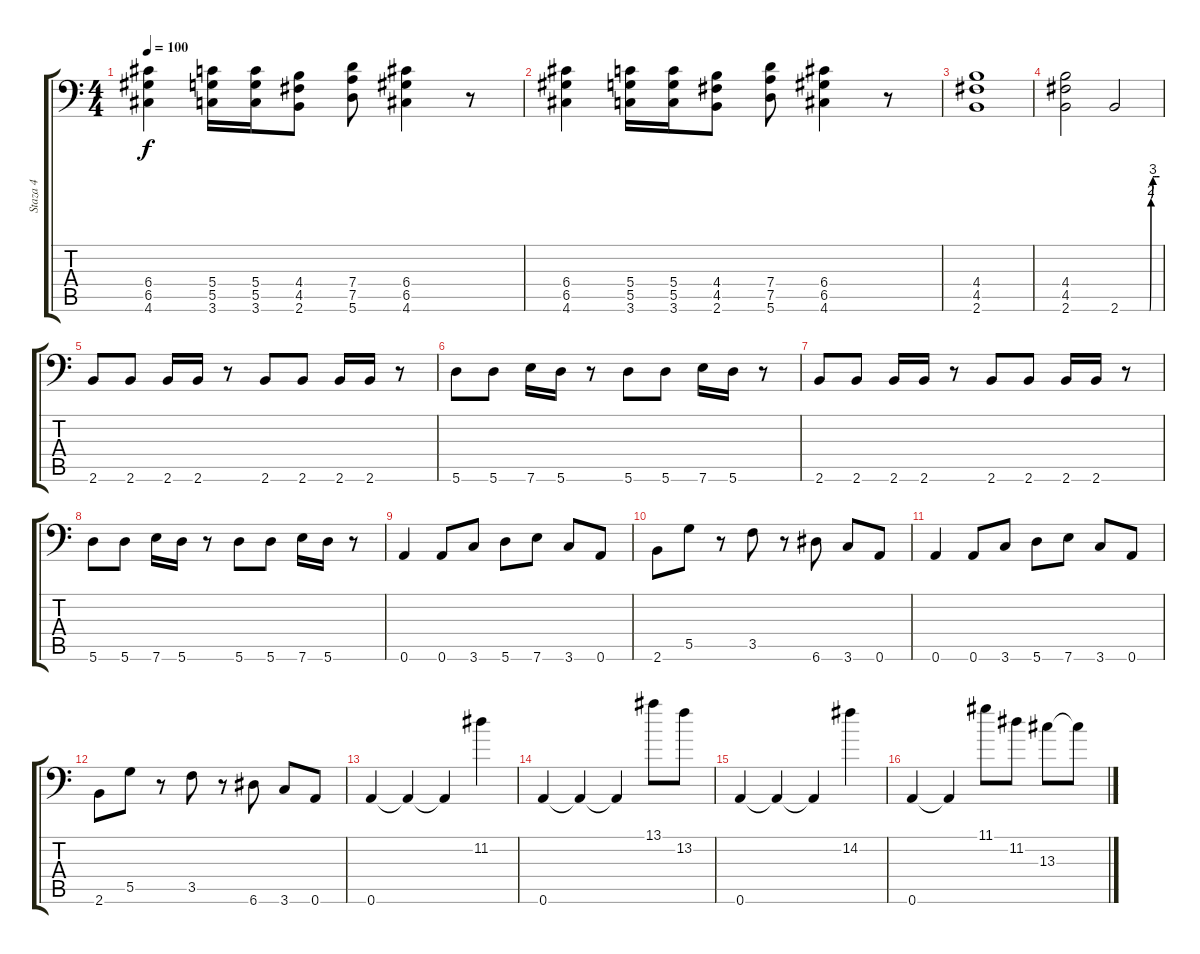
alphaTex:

\track ("Staza 4" "Staza 4") {instrument distortionguitar}
\staff {score tabs}
\tuning (A3 E3 C3 G2 D2 A1) {hide}
\ts (4 4)
\tempo 100
\clef f4
\ks c
(6.4 6.5 4.6).4{dy f} (5.4 5.5 3.6).16 (5.4 5.5 3.6).16 (4.4 4.5 2.6).8 (7.4 7.5 5.6).8 (6.4 6.5 4.6).4 r.8 |
(6.4 6.5 4.6).4 (5.4 5.5 3.6).16 (5.4 5.5 3.6).16 (4.4 4.5 2.6).8 (7.4 7.5 5.6).8 (6.4 6.5 4.6).4 r.8 |
(4.4 4.5 2.6).1 |
(4.4 4.5 2.6).2 2.6{be (custom 0 0 30 0 45 0 47 8 50 12 52 12 55 12 60 12)}.2 |
2.6.8 2.6.8 2.6.16 2.6.16 r.8 2.6.8 2.6.8 2.6.16 2.6.16 r.8 |
5.6.8 5.6.8 7.6.16 5.6.16 r.8 5.6.8 5.6.8 7.6.16 5.6.16 r.8 |
2.6.8 2.6.8 2.6.16 2.6.16 r.8 2.6.8 2.6.8 2.6.16 2.6.16 r.8 |
5.6.8 5.6.8 7.6.16 5.6.16 r.8 5.6.8 5.6.8 7.6.16 5.6.16 r.8 |
0.6.4 0.6.8 3.6.8 5.6.8 7.6.8 3.6.8 0.6.8 |
2.6.8 5.5.8 r.8 3.5.8 r.8 6.6.8 3.6.8 0.6.8 |
0.6.4 0.6.8 3.6.8 5.6.8 7.6.8 3.6.8 0.6.8 |
2.6.8 5.5.8 r.8 3.5.8 r.8 6.6.8 3.6.8 0.6.8 |
0.6.4 0.6{t}.4 0.6{t}.4 11.2.4 |
0.6.4 0.6{t}.4 0.6{t}.4 13.1.8 13.2.8 |
0.6.4 0.6{t}.4 0.6{t}.4 14.2.4 |
0.6.4 0.6{t}.4 11.1.8 11.2.8 13.3.8 13.3{t}.8
